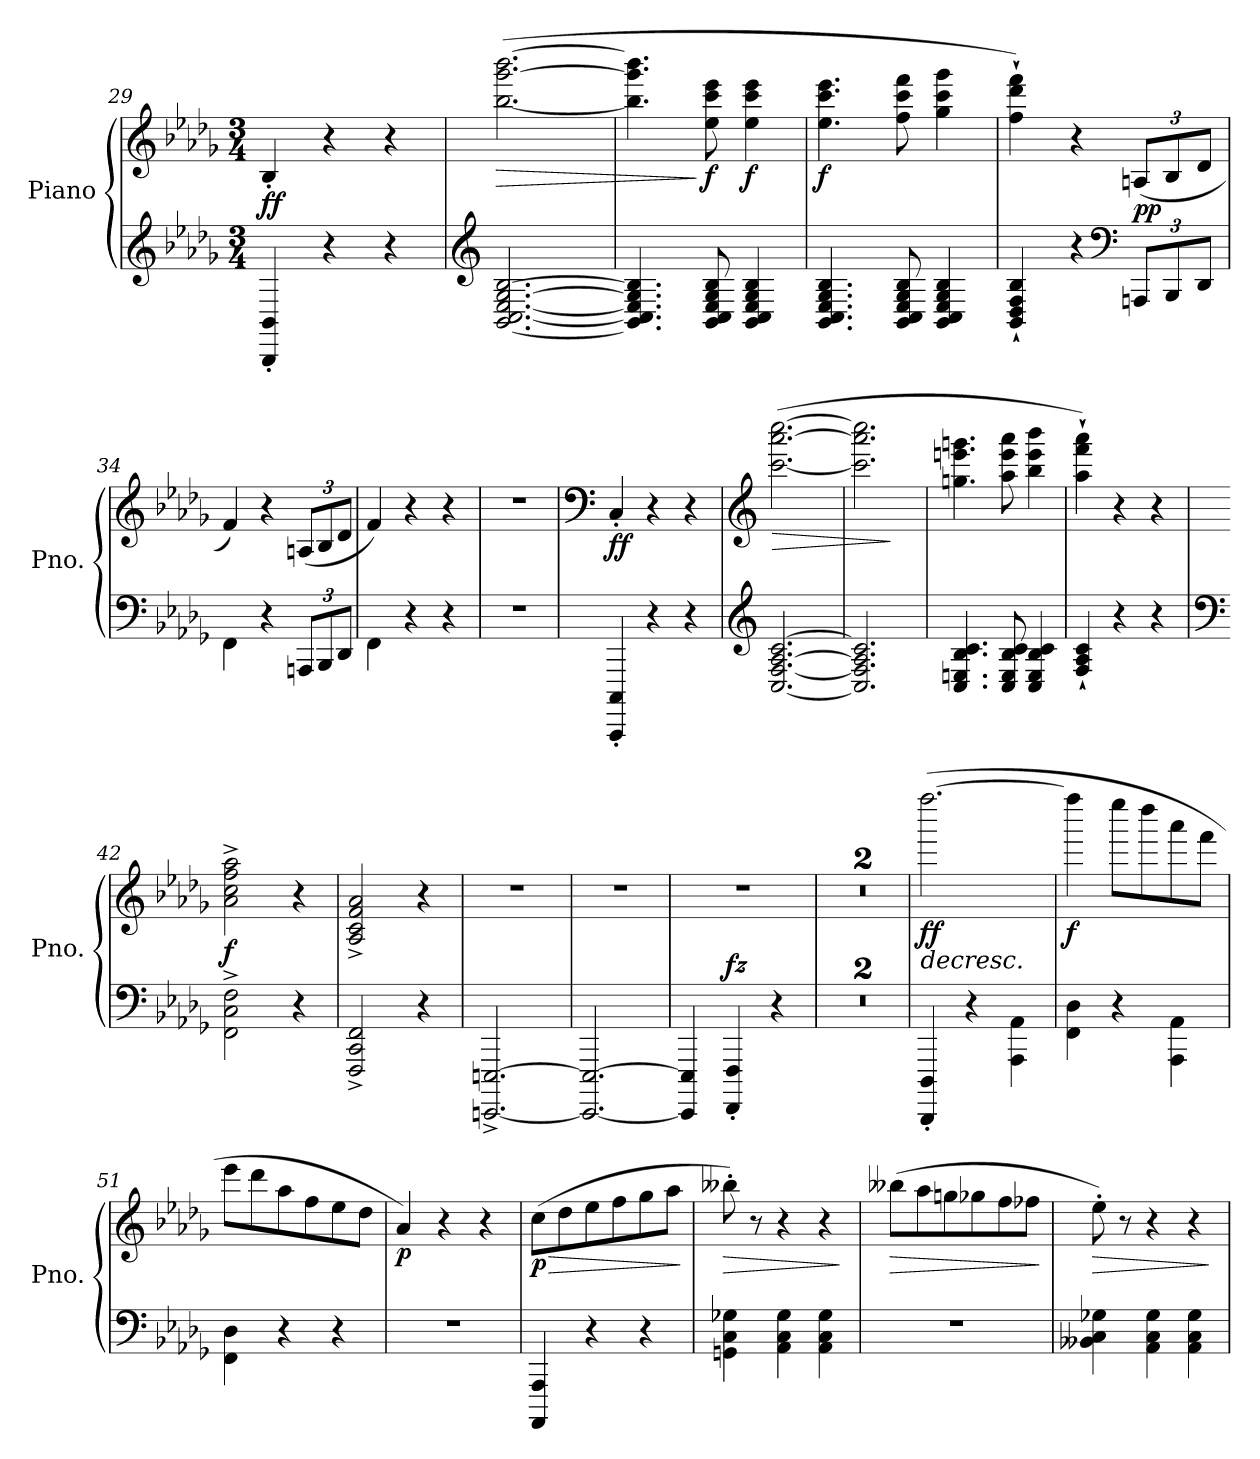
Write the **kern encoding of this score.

**kern	**kern	**dynam
*part1	*part1	*part1
*staff2	*staff1	*staff1/2
*I"Piano	*	*
*I'Pno.	*	*
*clefG2	*clefG2	*
*k[b-e-a-d-g-]	*k[b-e-a-d-g-]	*
*M3/4	*M3/4	*
=29	=29	=29
!	!	!LO:DY:b
4BBB-/' 4BB-/'	4B-'/	ff
4r	4r	.
4r	4r	.
=30	=30	=30
*clefG2	*	*
*8va	*	*
!	!	!LO:HP:b
[2.B-/ [2.c/ [2.e-/ [2.g-/ [2.b-/	(>[2.bb-\ [2.ggg-\ [2.bbb-\	>
!!LO:LB:g=z
=31	=31	=31
4.B-/] 4.c/] 4.e-/] 4.g-/] 4.b-/]	4.bb-\] 4.ggg-\] 4.bbb-\]	.
!	!	!LO:DY:n=1:b
8B-/ 8c/ 8e-/ 8g-/ 8b-/	8ee-\ 8ccc\ 8eee-\	] f
!	!	!LO:DY:n=2:b
4B-/ 4c/ 4e-/ 4g-/ 4b-/	4ee-\ 4ccc\ 4eee-\	f
=32	=32	=32
!	!	!LO:DY:b
4.B-/ 4.c/ 4.e-/ 4.g-/ 4.b-/	4.ee-\ 4.ccc\ 4.eee-\	f
8B-/ 8c/ 8e-/ 8g-/ 8b-/	8ff\ 8ccc\ 8fff\	.
4B-/ 4c/ 4e-/ 4g-/ 4b-/	4gg-\ 4ccc\ 4ggg-\	.
=33	=33	=33
4B-/` 4d-/` 4f/` 4b-/`	4ff\` 4ddd-\` 4fff\`)	.
*	*X8va	*
4r	4r	.
*clefF4	*	*
*Xbrackettup	*Xbrackettup	*
!	!	!LO:DY:b
12AAn/L	(<12An/L	pp
12BB-/	12B-/	.
12D-/J	12d-/J	.
=34	=34	=34
4F\	4f/)	.
4r	4r	.
12AAn/L	(<12An/L	.
12BB-/	12B-/	.
12D-/J	12d-/J	.
=35	=35	=35
4F\	4f/)	.
4r	4r	.
4r	4r	.
=36	=36	=36
2.r	2.r	.
=37	=37	=37
*	*clefF4	*
!	!	!LO:DY:b
4CCC/' 4CC/'	4C'/	ff
4r	4r	.
4r	4r	.
=38	=38	=38
*clefG2	*clefG2	*
*8va	*	*
!	!	!LO:HP:b
[2.c/ [2.f/ [2.a-/ [2.cc/	(>[2.ccc\ [2.aaa-\ [2.cccc\	>
=39	=39	=39
2.c/] 2.f/] 2.a-/] 2.cc/]	2.ccc\] 2.aaa-\] 2.cccc\]	.
.	.	]
!!LO:PB:g=z
=40	=40	=40
4.c/ 4.en/ 4.b-/ 4.cc/	4.ggn\ 4.eeen\ 4.gggn\	.
8c/ 8e/ 8b-/ 8cc/	8aa-\ 8eee\ 8aaa-\	.
4c/ 4e/ 4b-/ 4cc/	4bb-\ 4eee\ 4bbb-\	.
=41	=41	=41
4f/` 4a-/` 4cc/`	4aa-\` 4fff\` 4aaa-\`)	.
*	*X8va	*
4r	4r	.
4r	4r	.
=42	=42	=42
*clefF4	*	*
!	!	!LO:DY:b
2F\^ 2c\^ 2f\^	2a-\^ 2cc\^ 2ff\^ 2aa-\^	f
4r	4r	.
=43	=43	=43
2FF/^ 2C/^ 2F/^	2A-/^ 2c/^ 2f/^ 2a-/^	.
4r	4r	.
=44	=44	=44
[2.EEEn/^ [2.EEn/^	2.r	.
=45	=45	=45
2.EEE/_ 2.EE/_	2.r	.
=46	=46	=46
4EEE/] 4EE/]	2.r	.
!	!	!LO:DY:a=2
4FFF/' 4FF/'	.	fz
4r	.	.
=47	=47	=47
2.r	2.r	.
=48	=48	=48
2.r	2.r	.
=49	=49	=49
*8va	*	*
!	!	!LO:HP:b
!	!	!LO:DY:n=1:b
4DDD-/' 4DD-/'	(>[2.ffff\	> ff
4r	.	.
4AA-\ 4A-\	.	.
=50	=50	=50
!	!	!LO:DY:b
4F\ 4d-\	4ffff\]	f
4r	8eeee-\L	]
.	8dddd-\	.
4AA-\ 4A-\	8aaa-\	.
.	8fff\J	.
!!LO:LB:g=z
=51	=51	=51
*	*X8va	*
4F\ 4d-\	8eee-\L	.
.	8ddd-\	.
4r	8aa-\	.
.	8ff\	.
4r	8ee-\	.
.	8dd-\J	.
=52	=52	=52
!	!	!LO:DY:b
2.r	4a-/)	p
.	4r	.
.	4r	.
=53	=53	=53
!	!	!LO:HP:b
!	!	!LO:DY:n=1:b
4AAA-/ 4AA-/	(>8cc\L	> p
.	8dd-\	.
4r	8ee-\	.
.	8ff\	.
4r	8gg-\	.
.	8aa-\J	.
.	.	]
=54	=54	=54
!	!	!LO:HP:b
4Gn\ 4c\ 4g-X\	8bb--X'\)	>
.	8r	.
4A-\ 4c\ 4g-\	4r	.
4A-\ 4c\ 4g-\	4r	.
.	.	]
=55	=55	=55
!	!	!LO:HP:b
2.r	(>8bb--X\L	>
.	8aa-\	.
.	8ggn\	.
.	8gg-X\	.
.	8ff\	.
.	8ff-X\J	.
.	.	]
=56	=56	=56
!	!	!LO:HP:b
4B--X\ 4c\ 4g-X\	8ee-'\)	>
.	8r	.
4A-\ 4c\ 4g-\	4r	.
4A-\ 4c\ 4g-\	4r	.
.	.	]
=	=	=
*-	*-	*-
